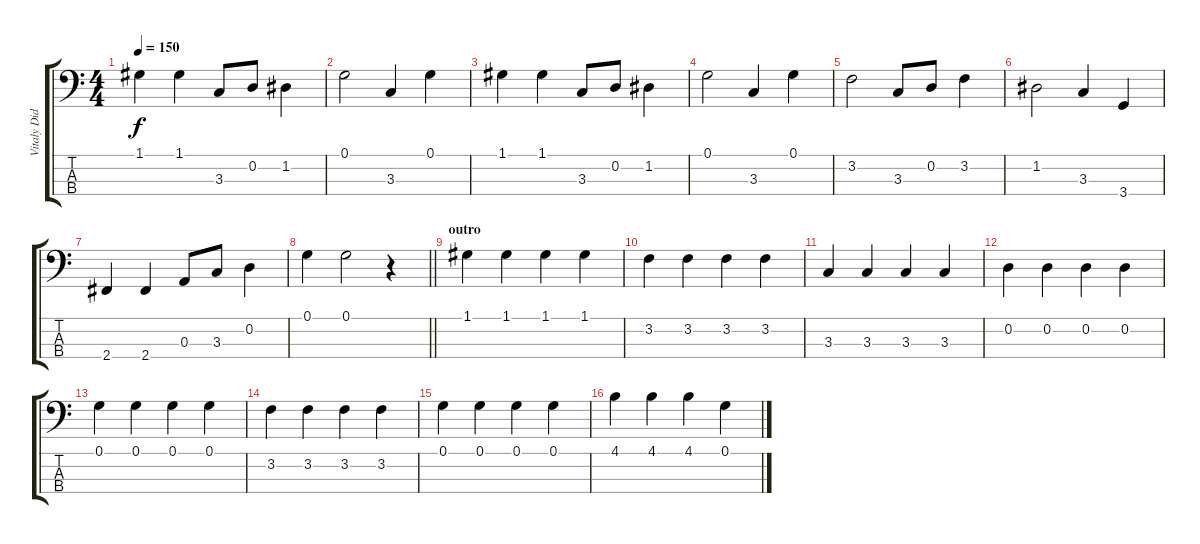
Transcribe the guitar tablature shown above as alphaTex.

\track ("Vitaly Didyk" "Vitaly Did") {instrument acousticbass}
\staff {score tabs}
\tuning (G2 D2 A1 E1) {hide}
\ts (4 4)
\tempo 150
\clef f4
\ks c
1.1.4{dy f} 1.1.4 3.3.8 0.2.8 1.2.4 |
0.1.2 3.3.4 0.1.4 |
1.1.4 1.1.4 3.3.8 0.2.8 1.2.4 |
0.1.2 3.3.4 0.1.4 |
3.2.2 3.3.8 0.2.8 3.2.4 |
1.2.2 3.3.4 3.4.4 |
2.4.4 2.4.4 0.3.8 3.3.8 0.2.4 |
\barLineRight lightlight
0.1.4 0.1.2 r.4 |
\section ("" "outro")
1.1.4 1.1.4 1.1.4 1.1.4 |
3.2.4 3.2.4 3.2.4 3.2.4 |
3.3.4 3.3.4 3.3.4 3.3.4 |
0.2.4 0.2.4 0.2.4 0.2.4 |
0.1.4 0.1.4 0.1.4 0.1.4 |
3.2.4 3.2.4 3.2.4 3.2.4 |
0.1.4 0.1.4 0.1.4 0.1.4 |
4.1.4 4.1.4 4.1.4 0.1.4
